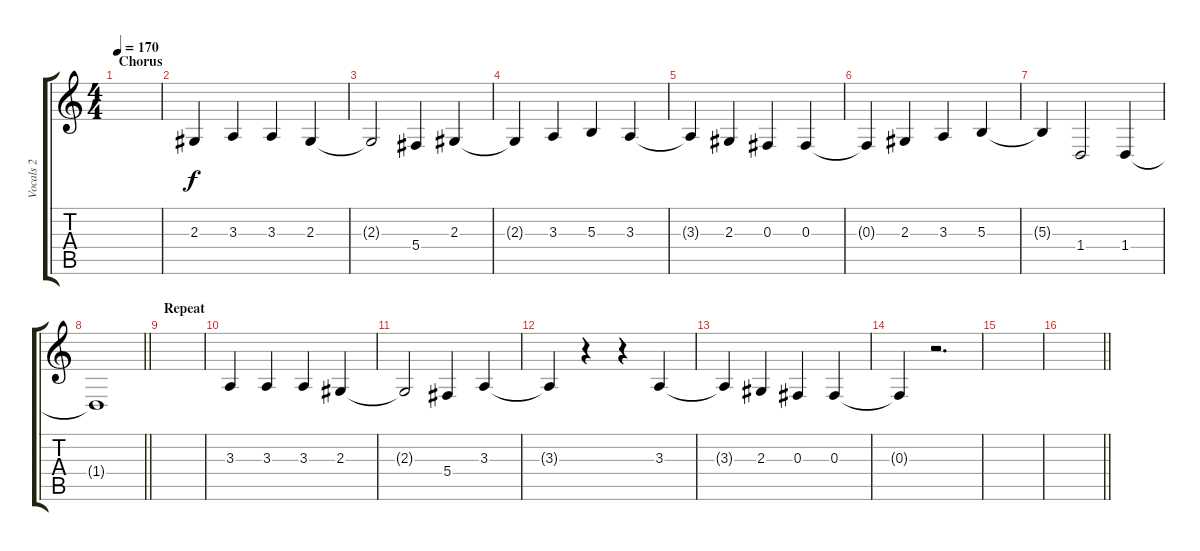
\track ("Vocals 2" "Vocals 2") {instrument clarinet}
\staff {score tabs}
\tuning (Eb4 Bb3 Gb3 Db3 Ab2 Db2) {hide}
\ts (4 4)
\section ("" "Chorus")
\tempo 170
\clef g2
\ks c
|
2.3.4 3.3.4 3.3.4 2.3.4 |
2.3{t}.2 5.4.4 2.3.4 |
2.3{t}.4 3.3.4 5.3.4 3.3.4 |
3.3{t}.4 2.3.4 0.3.4 0.3.4 |
0.3{t}.4 2.3.4 3.3.4 5.3.4 |
5.3{t}.4 1.4.2 1.4.4 |
\barLineRight lightlight
1.4{t}.1 |
\section ("" "Repeat")
|
3.3.4 3.3.4 3.3.4 2.3.4 |
2.3{t}.2 5.4.4 3.3.4 |
3.3{t}.4 r.4 r.4 3.3.4 |
3.3{t}.4 2.3.4 0.3.4 0.3.4 |
0.3{t}.4 r.2{d} |
|
\barLineRight lightlight
